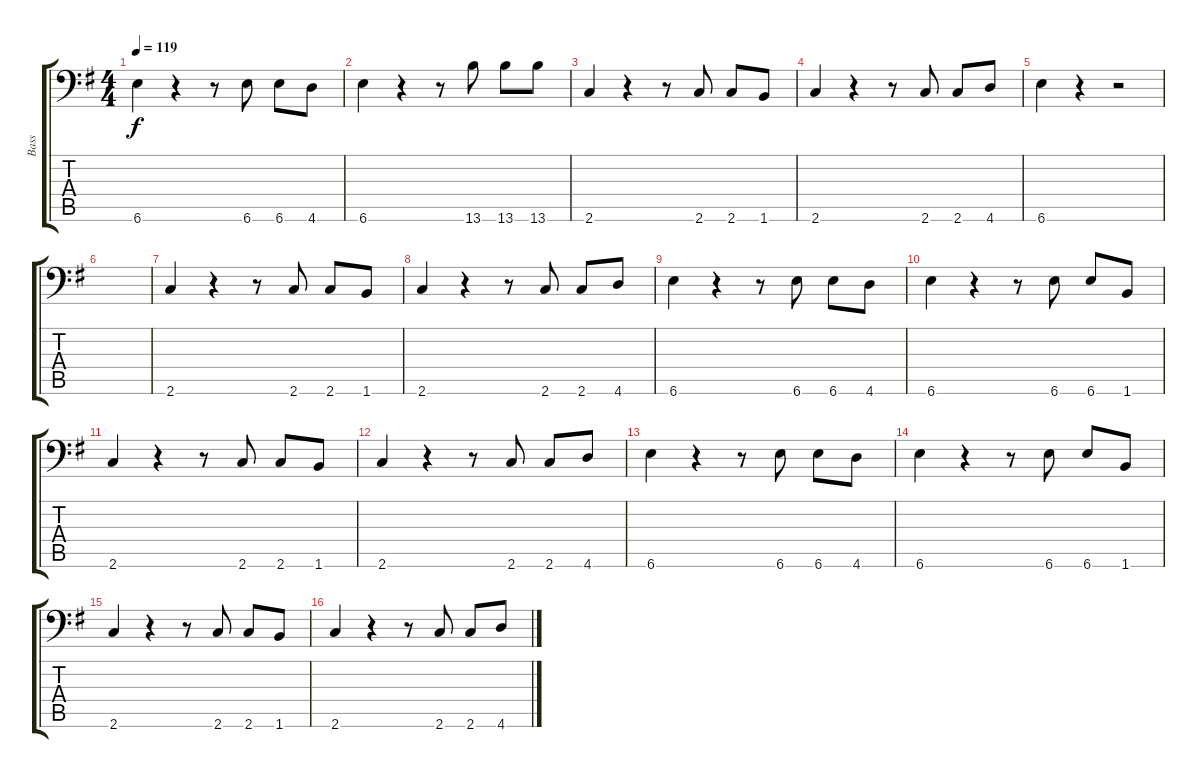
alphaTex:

\track ("Bass" "Bass") {instrument electricbassfinger}
\staff {score tabs}
\tuning (E4 B3 G3 D3 A2 Bb1) {hide}
\ts (4 4)
\tempo 119
\clef f4
\ks g
6.6.4{dy f} r.4 r.8 6.6.8 6.6.8 4.6.8 |
6.6.4 r.4 r.8 13.6.8 13.6.8 13.6.8 |
2.6.4 r.4 r.8 2.6.8 2.6.8 1.6.8 |
2.6.4 r.4 r.8 2.6.8 2.6.8 4.6.8 |
6.6.4 r.4 r.2 |
|
2.6.4 r.4 r.8 2.6.8 2.6.8 1.6.8 |
2.6.4 r.4 r.8 2.6.8 2.6.8 4.6.8 |
6.6.4 r.4 r.8 6.6.8 6.6.8 4.6.8 |
6.6.4 r.4 r.8 6.6.8 6.6.8 1.6.8 |
2.6.4 r.4 r.8 2.6.8 2.6.8 1.6.8 |
2.6.4 r.4 r.8 2.6.8 2.6.8 4.6.8 |
6.6.4 r.4 r.8 6.6.8 6.6.8 4.6.8 |
6.6.4 r.4 r.8 6.6.8 6.6.8 1.6.8 |
2.6.4 r.4 r.8 2.6.8 2.6.8 1.6.8 |
2.6.4 r.4 r.8 2.6.8 2.6.8 4.6.8
